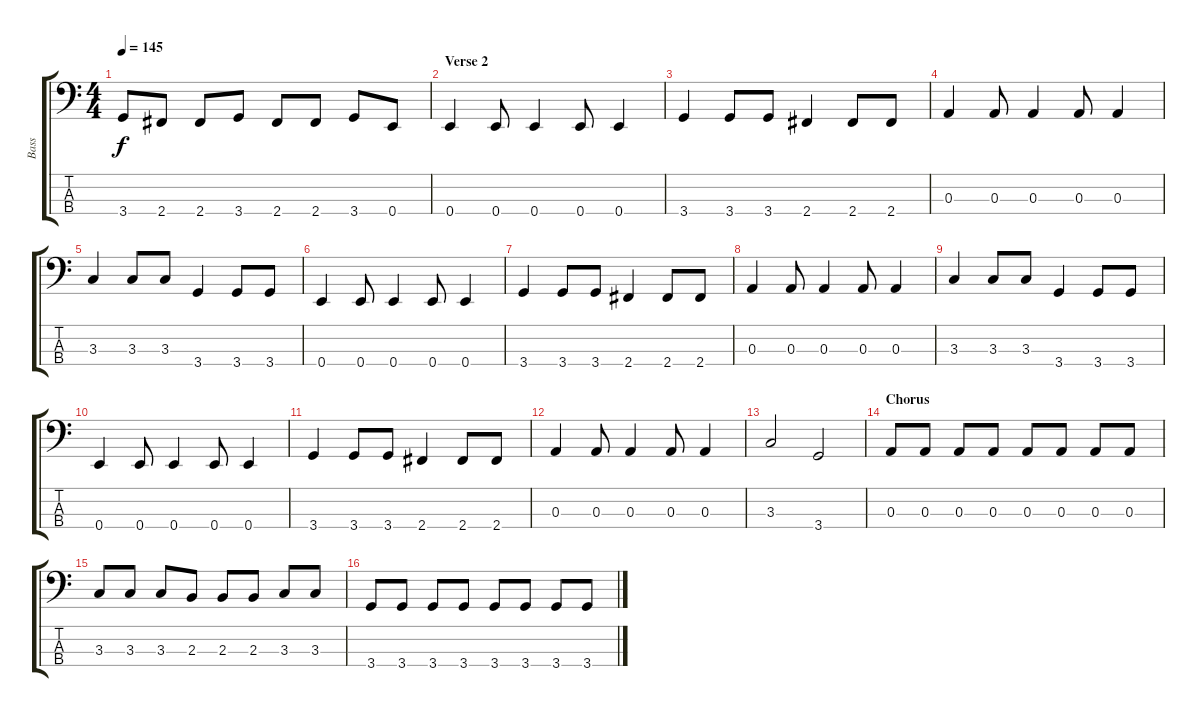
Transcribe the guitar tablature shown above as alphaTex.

\track ("Bass" "Bass") {instrument electricbassfinger}
\staff {score tabs}
\tuning (G2 D2 A1 E1) {hide}
\ts (4 4)
\tempo 145
\clef f4
\ks c
3.4.8{dy f} 2.4.8 2.4.8 3.4.8 2.4.8 2.4.8 3.4.8 0.4.8 |
\section ("" "Verse 2")
0.4.4 0.4.8 0.4.4 0.4.8 0.4.4 |
3.4.4 3.4.8 3.4.8 2.4.4 2.4.8 2.4.8 |
0.3.4 0.3.8 0.3.4 0.3.8 0.3.4 |
3.3.4 3.3.8 3.3.8 3.4.4 3.4.8 3.4.8 |
0.4.4 0.4.8 0.4.4 0.4.8 0.4.4 |
3.4.4 3.4.8 3.4.8 2.4.4 2.4.8 2.4.8 |
0.3.4 0.3.8 0.3.4 0.3.8 0.3.4 |
3.3.4 3.3.8 3.3.8 3.4.4 3.4.8 3.4.8 |
0.4.4 0.4.8 0.4.4 0.4.8 0.4.4 |
3.4.4 3.4.8 3.4.8 2.4.4 2.4.8 2.4.8 |
0.3.4 0.3.8 0.3.4 0.3.8 0.3.4 |
3.3.2 3.4.2 |
\section ("" "Chorus")
0.3.8 0.3.8 0.3.8 0.3.8 0.3.8 0.3.8 0.3.8 0.3.8 |
3.3.8 3.3.8 3.3.8 2.3.8 2.3.8 2.3.8 3.3.8 3.3.8 |
3.4.8 3.4.8 3.4.8 3.4.8 3.4.8 3.4.8 3.4.8 3.4.8
